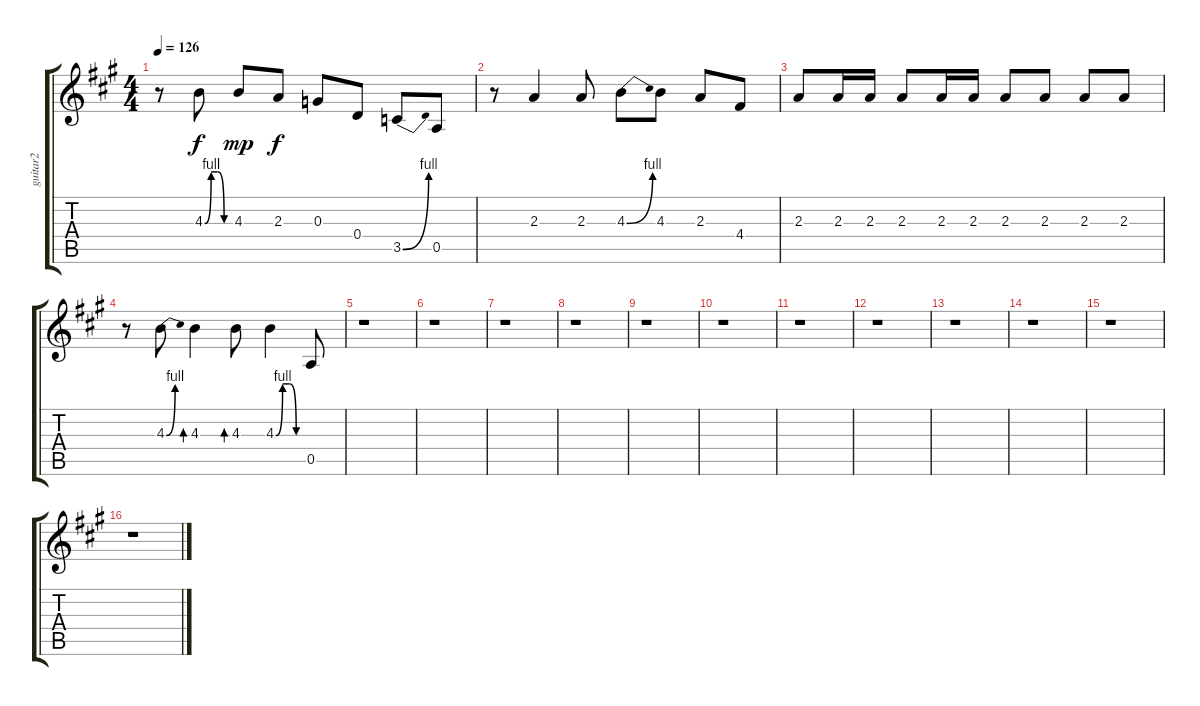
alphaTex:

\track ("guitar2" "guitar2") {instrument overdrivenguitar}
\staff {score tabs}
\tuning (E4 B3 G3 D3 A2 E2) {hide}
\ts (4 4)
\tempo 126
\clef g2
\ks a
r.8{dy f} 4.3{be (custom 0 0 15 4 30 4 45 0 60 0)}.8 4.3.8{dy mp} 2.3.8{dy f} 0.3.8 0.4.8 3.5{be (bend 0 0 60 4)}.8 0.5.8 |
r.8 2.3.4 2.3.8 4.3{be (bend 0 0 60 4)}.8 4.3.8 2.3.8 4.4.8 |
2.3.8 2.3.16 2.3.16 2.3.8 2.3.16 2.3.16 2.3.8 2.3.8 2.3.8 2.3.8 |
r.8 4.3{be (bend 0 0 60 4)}.8 4.3.4{bd 480} 4.3.8{bd 480} 4.3{be (custom 0 0 15 4 30 4 45 0 60 0)}.4 0.5.8 |
r.1 |
r.1 |
r.1 |
r.1 |
r.1 |
r.1 |
r.1 |
r.1 |
r.1 |
r.1 |
r.1 |
r.1
